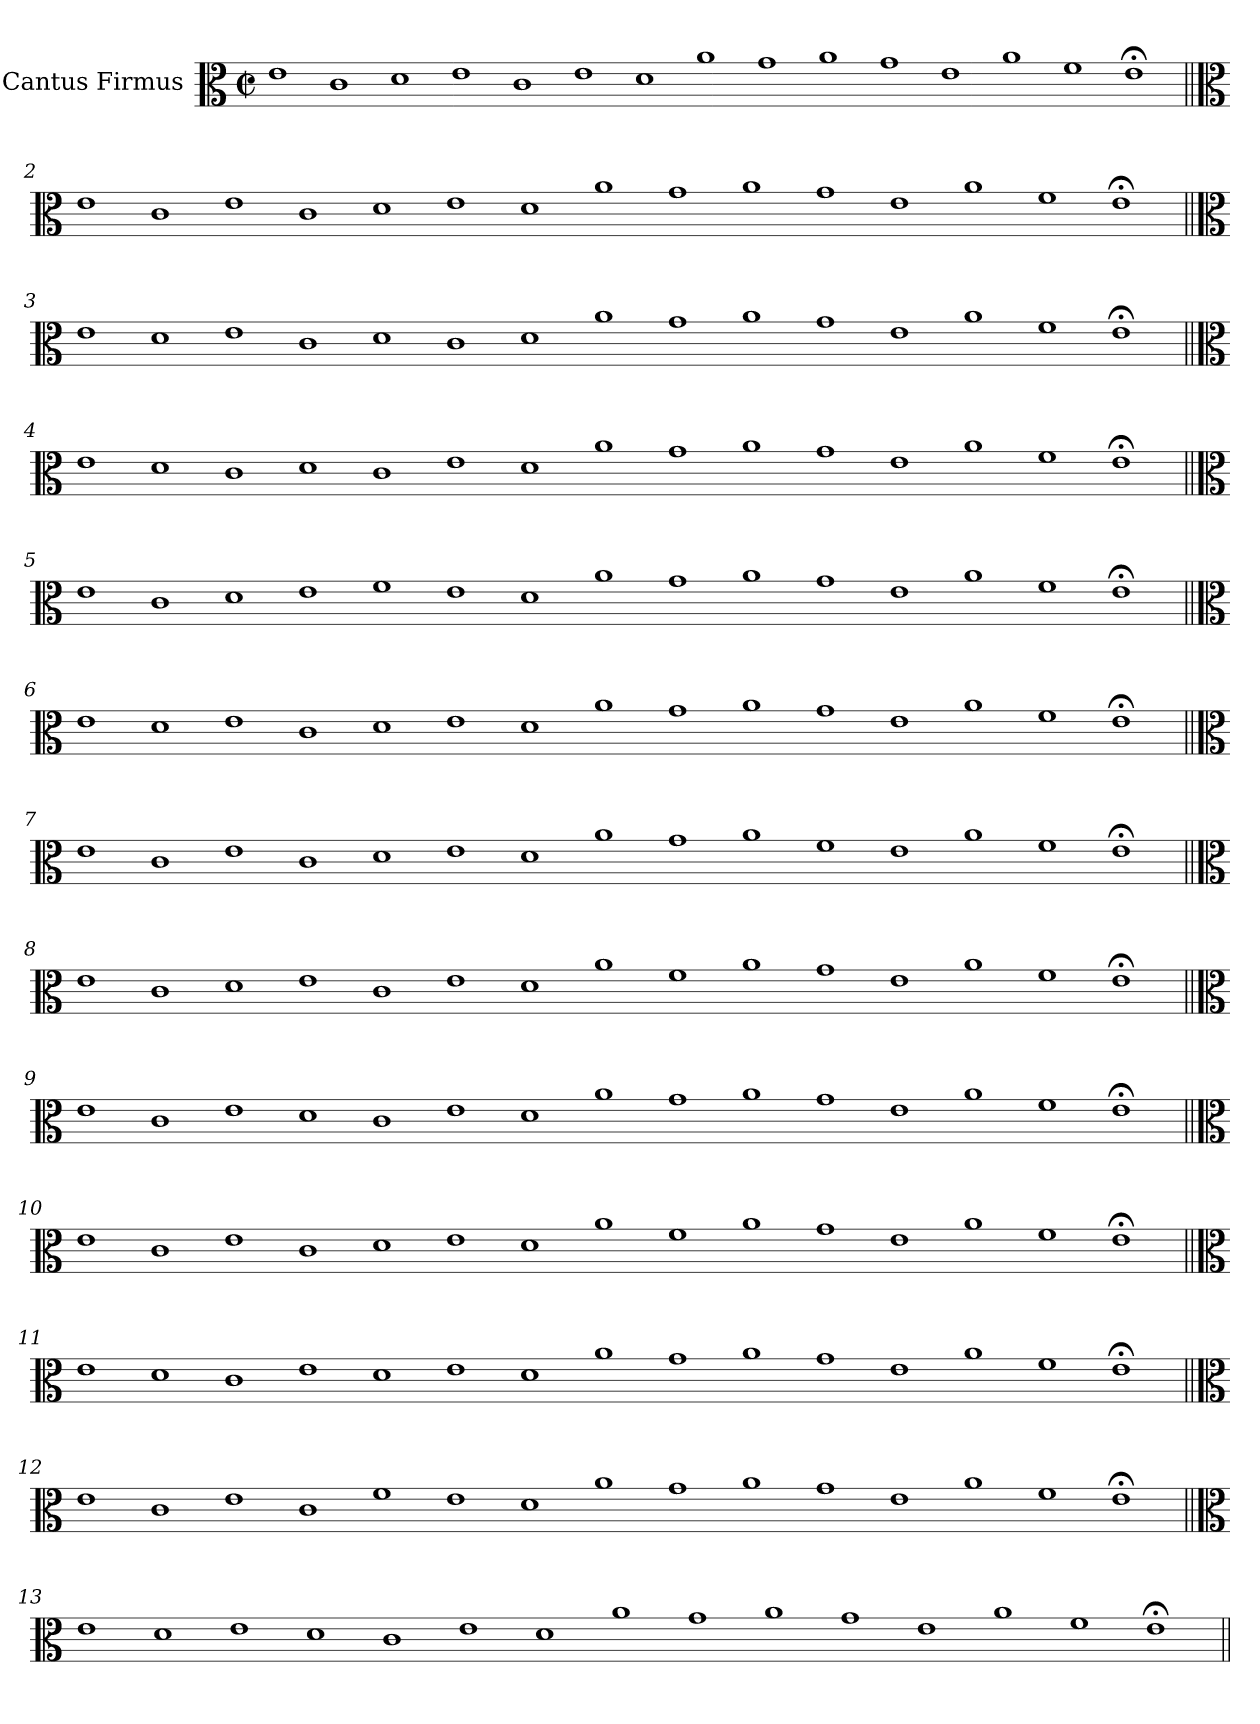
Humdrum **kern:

**kern
*part1
*staff1
*I"Cantus Firmus
*I'cf
!!LO:LB:g=z
*clefC3
*k[]
*M2/2
*met(c|)
*MM420
=1
1e
1c
1d
1e
1c
1e
1d
1a
1g
1a
1g
1e
1a
1f
1e;<
!!LO:LB:g=z
=2||
*clefC3
1e
1c
1e
1c
1d
1e
1d
1a
1g
1a
1g
1e
1a
1f
1e;<
!!LO:LB:g=z
=3||
*clefC3
1e
1d
1e
1c
1d
1c
1d
1a
1g
1a
1g
1e
1a
1f
1e;<
!!LO:LB:g=z
=4||
*clefC3
1e
1d
1c
1d
1c
1e
1d
1a
1g
1a
1g
1e
1a
1f
1e;<
!!LO:LB:g=z
=5||
*clefC3
1e
1c
1d
1e
1f
1e
1d
1a
1g
1a
1g
1e
1a
1f
1e;<
!!LO:LB:g=z
=6||
*clefC3
1e
1d
1e
1c
1d
1e
1d
1a
1g
1a
1g
1e
1a
1f
1e;<
!!LO:LB:g=z
=7||
*clefC3
1e
1c
1e
1c
1d
1e
1d
1a
1g
1a
1f
1e
1a
1f
1e;<
!!LO:LB:g=z
=8||
*clefC3
1e
1c
1d
1e
1c
1e
1d
1a
1f
1a
1g
1e
1a
1f
1e;<
!!LO:LB:g=z
=9||
*clefC3
1e
1c
1e
1d
1c
1e
1d
1a
1g
1a
1g
1e
1a
1f
1e;<
!!LO:LB:g=z
=10||
*clefC3
1e
1c
1e
1c
1d
1e
1d
1a
1f
1a
1g
1e
1a
1f
1e;<
!!LO:LB:g=z
=11||
*clefC3
1e
1d
1c
1e
1d
1e
1d
1a
1g
1a
1g
1e
1a
1f
1e;<
!!LO:LB:g=z
=12||
*clefC3
1e
1c
1e
1c
1f
1e
1d
1a
1g
1a
1g
1e
1a
1f
1e;<
!!LO:LB:g=z
=13||
*clefC3
1e
1d
1e
1d
1c
1e
1d
1a
1g
1a
1g
1e
1a
1f
1e;<
=||
*-
